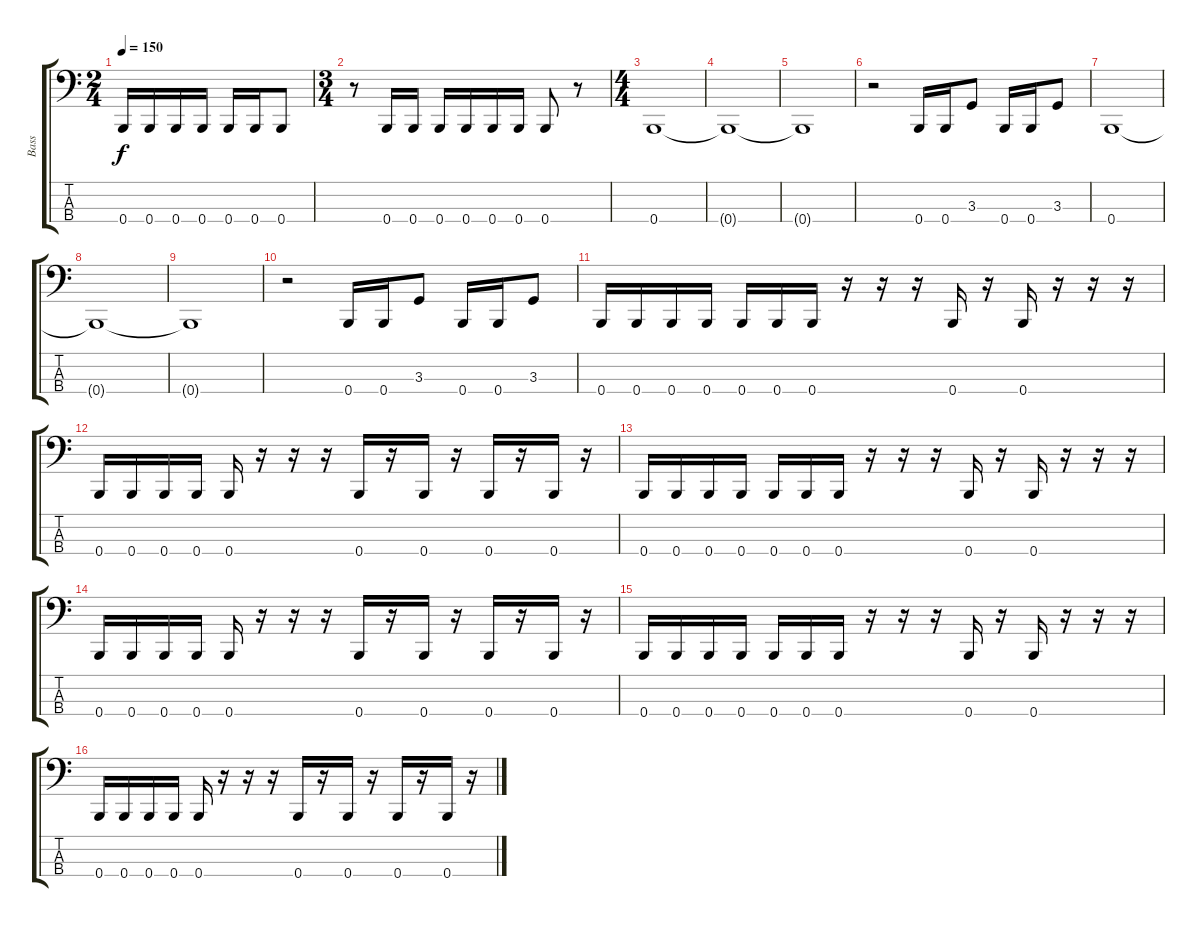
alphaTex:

\track ("Bass" "Bass") {instrument electricbasspick}
\staff {score tabs}
\tuning (D2 A1 E1 B0) {hide}
\ts (2 4)
\tempo 150
\clef f4
\ks c
0.4.16{dy f instrument electricbasspick} 0.4.16 0.4.16 0.4.16 0.4.16 0.4.16 0.4.8 |
\ts (3 4)
r.8 0.4.16 0.4.16 0.4.16 0.4.16 0.4.16 0.4.16 0.4.8 r.8 |
\ts (4 4)
0.4.1 |
0.4{t}.1 |
0.4{t}.1 |
r.2 0.4.16 0.4.16 3.3.8 0.4.16 0.4.16 3.3.8 |
0.4.1 |
0.4{t}.1 |
0.4{t}.1 |
r.2 0.4.16 0.4.16 3.3.8 0.4.16 0.4.16 3.3.8 |
0.4.16 0.4.16 0.4.16 0.4.16 0.4.16 0.4.16 0.4.16 r.16 r.16 r.16 0.4.16 r.16 0.4.16 r.16 r.16 r.16 |
0.4.16 0.4.16 0.4.16 0.4.16 0.4.16 r.16 r.16 r.16 0.4.16 r.16 0.4.16 r.16 0.4.16 r.16 0.4.16 r.16 |
0.4.16 0.4.16 0.4.16 0.4.16 0.4.16 0.4.16 0.4.16 r.16 r.16 r.16 0.4.16 r.16 0.4.16 r.16 r.16 r.16 |
0.4.16 0.4.16 0.4.16 0.4.16 0.4.16 r.16 r.16 r.16 0.4.16 r.16 0.4.16 r.16 0.4.16 r.16 0.4.16 r.16 |
0.4.16 0.4.16 0.4.16 0.4.16 0.4.16 0.4.16 0.4.16 r.16 r.16 r.16 0.4.16 r.16 0.4.16 r.16 r.16 r.16 |
0.4.16 0.4.16 0.4.16 0.4.16 0.4.16 r.16 r.16 r.16 0.4.16 r.16 0.4.16 r.16 0.4.16 r.16 0.4.16 r.16
